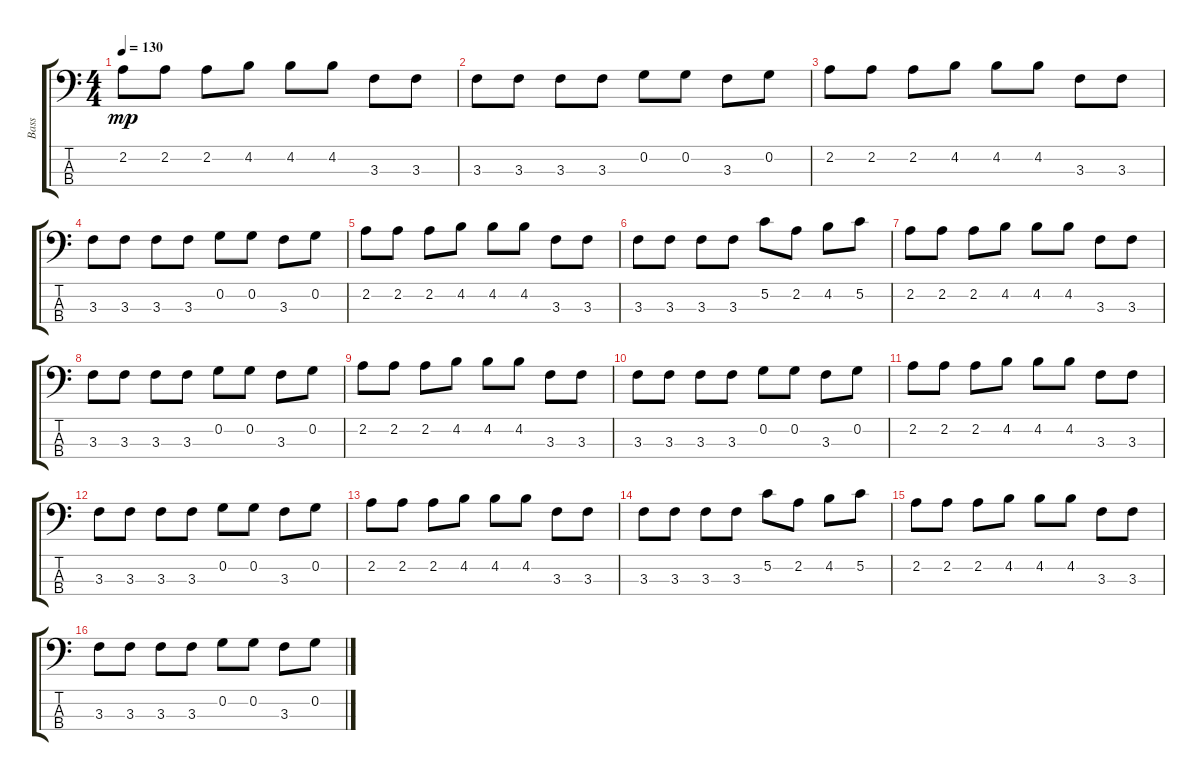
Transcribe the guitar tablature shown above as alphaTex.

\track ("Bass" "Bass") {instrument electricbassfinger}
\staff {score tabs}
\tuning (C-1 G2 D2 A1) {hide}
\ts (4 4)
\tempo 130
\clef f4
\ks c
2.2.8{dy mp} 2.2.8 2.2.8 4.2.8 4.2.8 4.2.8 3.3.8 3.3.8 |
3.3.8 3.3.8 3.3.8 3.3.8 0.2.8 0.2.8 3.3.8 0.2.8 |
2.2.8 2.2.8 2.2.8 4.2.8 4.2.8 4.2.8 3.3.8 3.3.8 |
3.3.8 3.3.8 3.3.8 3.3.8 0.2.8 0.2.8 3.3.8 0.2.8 |
2.2.8 2.2.8 2.2.8 4.2.8 4.2.8 4.2.8 3.3.8 3.3.8 |
3.3.8 3.3.8 3.3.8 3.3.8 5.2.8 2.2.8 4.2.8 5.2.8 |
2.2.8 2.2.8 2.2.8 4.2.8 4.2.8 4.2.8 3.3.8 3.3.8 |
3.3.8 3.3.8 3.3.8 3.3.8 0.2.8 0.2.8 3.3.8 0.2.8 |
2.2.8 2.2.8 2.2.8 4.2.8 4.2.8 4.2.8 3.3.8 3.3.8 |
3.3.8 3.3.8 3.3.8 3.3.8 0.2.8 0.2.8 3.3.8 0.2.8 |
2.2.8 2.2.8 2.2.8 4.2.8 4.2.8 4.2.8 3.3.8 3.3.8 |
3.3.8 3.3.8 3.3.8 3.3.8 0.2.8 0.2.8 3.3.8 0.2.8 |
2.2.8 2.2.8 2.2.8 4.2.8 4.2.8 4.2.8 3.3.8 3.3.8 |
3.3.8 3.3.8 3.3.8 3.3.8 5.2.8 2.2.8 4.2.8 5.2.8 |
2.2.8 2.2.8 2.2.8 4.2.8 4.2.8 4.2.8 3.3.8 3.3.8 |
3.3.8 3.3.8 3.3.8 3.3.8 0.2.8 0.2.8 3.3.8 0.2.8
